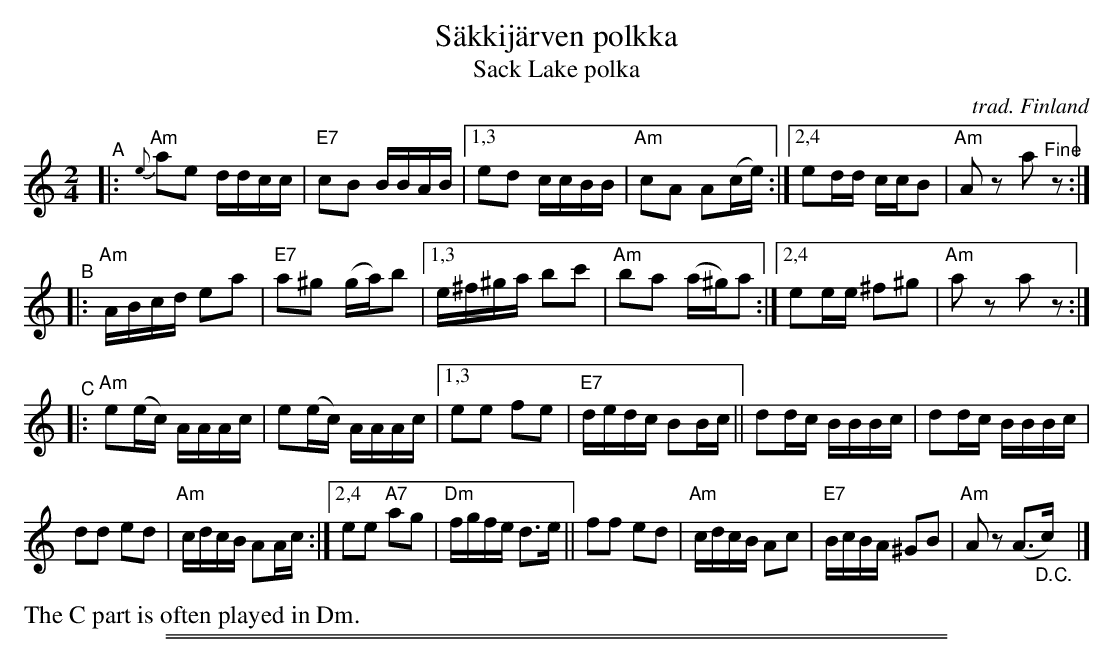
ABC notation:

X:1
T: S\"akkij\"arven polkka
T: Sack Lake polka
O: trad. Finland
M: 2/4
L: 1/16
K: Am
"^A"|: {e}\
"Am"a2e2 ddcc | "E7"c2B2 BBAB |[1,3 e2d2 ccBB | "Am"c2A2 A2(ce) \
                             :|[2,4 e2dd ccB2 | "Am"A2z2 a2"^Fine"z2 :|
"^B"|:\
"Am"ABcd e2a2 | "E7"a2^g2 (ga)b2 |[1,3 e^f^ga b2c'2 | "Am"b2a2 (a^g)a2 \
                                :|[2,4 e2ee ^f2^g2 | "Am"a2z2 a2z2 :|
"^C"|:\
"Am"e2(ec) AAAc | e2(ec) AAAc |[1,3  e2e2 f2e2 |\
"E7"dedc B2Bc || d2dc BBBc | d2dc BBBc |
d2d2 e2d2 | "Am"cdcB A2Ac :|[2,4 e2e2 "A7"a2g2 | "Dm"fgfe d3e ||\
f2f2 e2d2 | "Am"cdcB A2c2 | "E7"BcBA ^G2B2 | "Am"A2z2 (A3"_D.C."c)y |]
